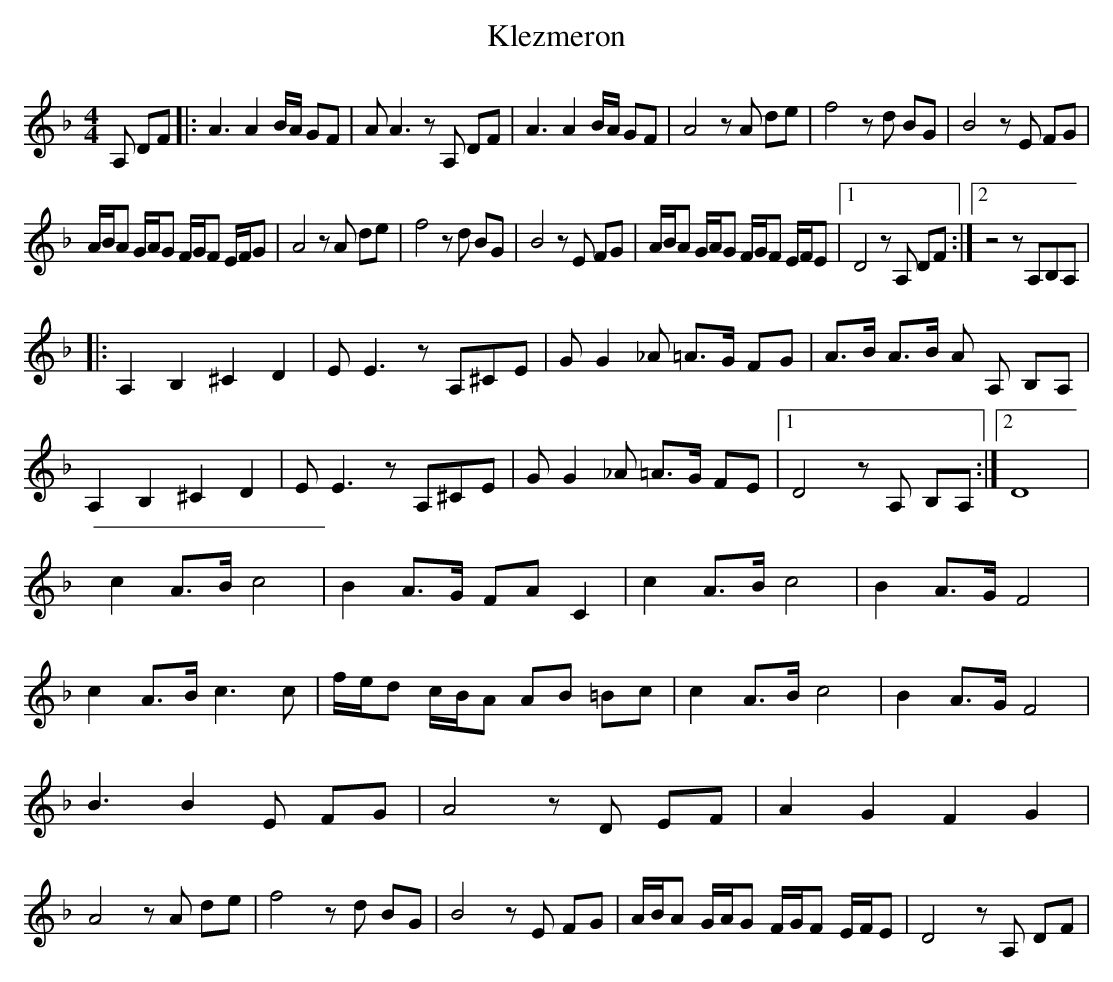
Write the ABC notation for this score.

X:1
T:Klezmeron
L:1/16
M:4/4
K:D minor
A,2 D2F2|:A6 A4 BA G2F2|A2 A6 z2 A,2 D2F2|A6 A4 BA G2F2|A8 z2 A2 d2e2| f8 z2 d2 B2G2 | B8 z2 E2 F2G2|
ABA2 GAG2 FGF2 EFG2| A8 z2 A2 d2e2|f8 z2 d2 B2G2| B8 z2 E2 F2G2|ABA2 GAG2 FGF2 EFE2|1 D8 z2 A,2 D2F2:|2 z8 z2 A,2B,2A,2|
L:1/8
|:A,2 B,2 ^C2 D2| E E3 z A,^CE|G G2 _A =A>G FG|A>B A>B A A, B,A,|
A,2 B,2 ^C2 D2| E E3 z A,^CE|G G2 _A =A>G FE|1 D4 z A, B,A,:|2 D8|
c2 A>B c4| B2 A>G FA C2|c2 A>B c4|B2 A>G F4|
c2 A>B c3 c|f/2e/2d c/2B/2A AB =Bc|c2 A>B c4|B2 A>G F4|
B3 B2 E FG| A4 z D EF|A2G2F2G2|
L:1/16
A8 z2 A2 d2e2|f8 z2 d2 B2G2 | B8 z2 E2 F2G2|ABA2 GAG2 FGF2 EFE2| D8 z2 A,2 D2F2|
